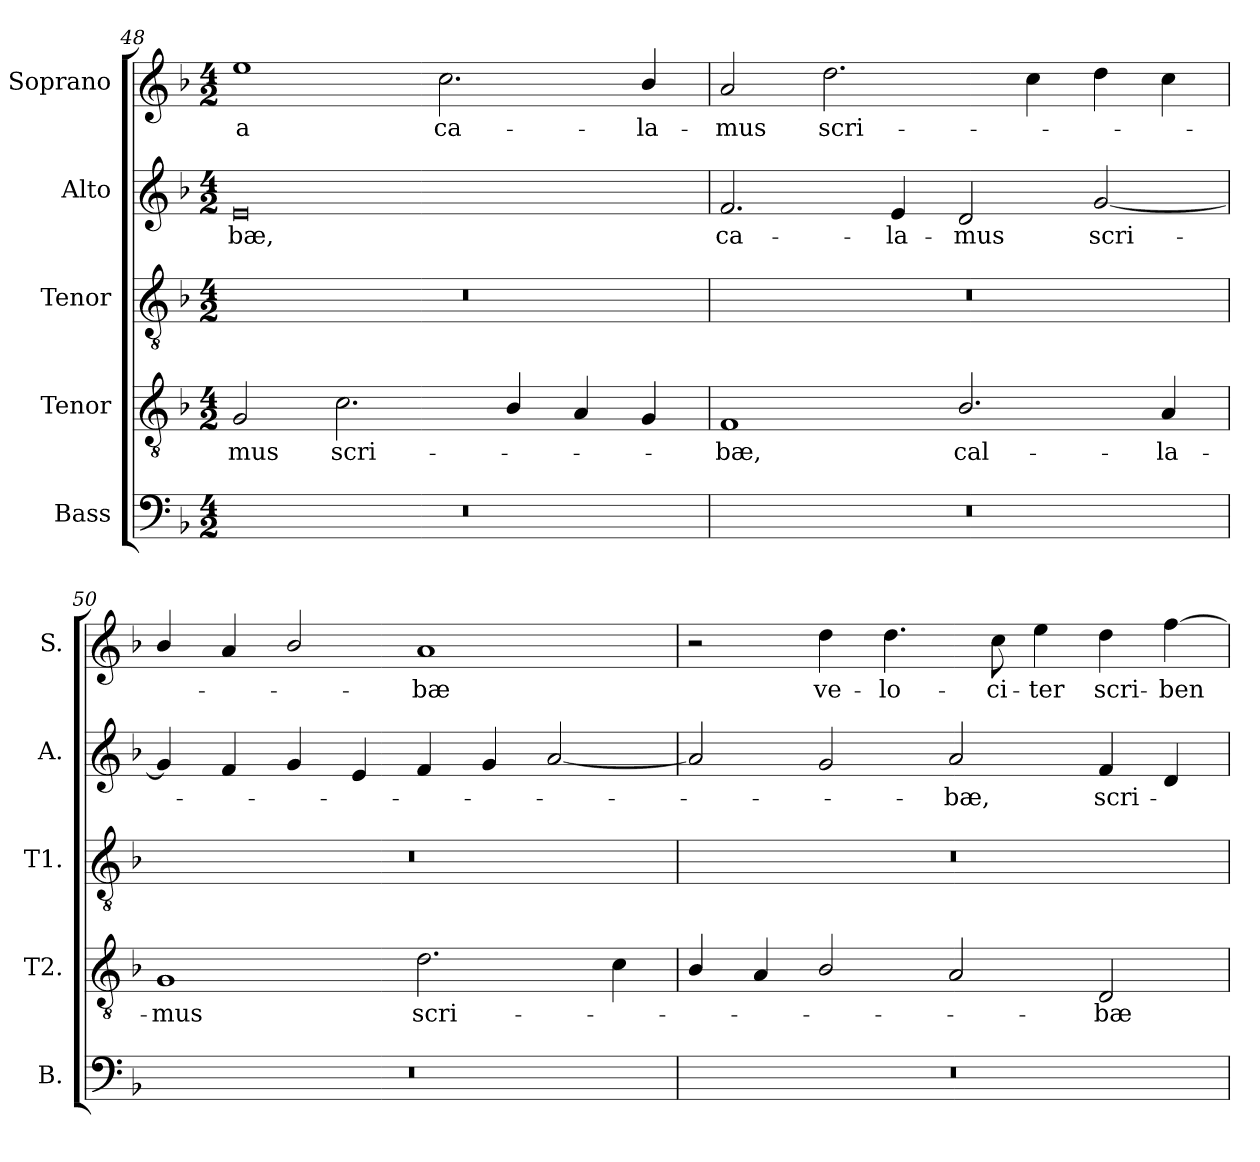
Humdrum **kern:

**kern	**kern	**text	**kern	**kern	**text	**kern	**text
*part5	*part4	*part4	*part3	*part2	*part2	*part1	*part1
*staff5	*staff4	*staff4	*staff3	*staff2	*staff2	*staff1	*staff1
*I"Bass	*I"Tenor	*	*I"Tenor	*I"Alto	*	*I"Soprano	*
*I'B.	*I'T2.	*	*I'T1.	*I'A.	*	*I'S.	*
*clefF4	*clefGv2	*	*clefGv2	*clefG2	*	*clefG2	*
*	*ITrd7c12	*	*ITrd7c12	*	*	*	*
*k[b-]	*k[b-]	*	*k[b-]	*k[b-]	*	*k[b-]	*
*F:	*F:	*	*F:	*F:	*	*F:	*
*M4/2	*M4/2	*	*M4/2	*M4/2	*	*M4/2	*
=48	=48	=48	=48	=48	=48	=48	=48
!LO:N:vis=1	!	!	!	!	!	!	!
!	!	!LO:LY:b:color=#000000	!LO:N:vis=1	!	!	!	!
!	!	!	!	!	!LO:LY:b:color=#000000	!	!
!	!	!	!	!	!	!	!LO:LY:b:color=#000000
0r	2GGi/	-mus	0r	0ei	-bæ,	1eei	-a
!	!	!LO:LY:b:color=#000000	!	!	!	!	!
.	2.Ci\	scri-	.	.	.	.	.
!	!	!	!	!	!	!	!LO:LY:b:color=#000000
.	.	.	.	.	.	2.cci\	ca-
.	4BB-i/	.	.	.	.	.	.
.	4AAi/	.	.	.	.	.	.
!	!	!	!	!	!	!	!LO:LY:b:color=#000000
.	4GGi/	.	.	.	.	4b-i/	-la-
=49	=49	=49	=49	=49	=49	=49	=49
!LO:N:vis=1	!	!	!	!	!	!	!
!	!	!LO:LY:b:color=#000000	!LO:N:vis=1	!	!	!	!
!	!	!	!	!	!LO:LY:b:color=#000000	!	!
!	!	!	!	!	!	!	!LO:LY:b:color=#000000
0r	1FFi	-bæ,	0r	2.fi/	ca-	2ai/	-mus
!	!	!	!	!	!	!	!LO:LY:b:color=#000000
.	.	.	.	.	.	2.ddi\	scri-
!	!	!	!	!	!LO:LY:b:color=#000000	!	!
.	.	.	.	4ei/	-la-	.	.
!	!	!LO:LY:b:color=#000000	!	!	!	!	!
!	!	!	!	!	!LO:LY:b:color=#000000	!	!
.	2.BB-i/	cal-	.	2di/	-mus	.	.
.	.	.	.	.	.	4cci\	.
!	!	!	!	!	!LO:LY:b:color=#000000	!	!
.	.	.	.	[2gi/	scri-	4ddi\	.
!	!	!LO:LY:b:color=#000000	!	!	!	!	!
.	4AAi/	-la-	.	.	.	4cci\	.
=50	=50	=50	=50	=50	=50	=50	=50
!LO:N:vis=1	!	!	!	!	!	!	!
!	!	!LO:LY:b:color=#000000	!LO:N:vis=1	!	!	!	!
0r	1GGi	-mus	0r	4gi/]	.	4b-i/	.
.	.	.	.	4fi/	.	4ai/	.
.	.	.	.	4gi/	.	2b-i/	.
.	.	.	.	4ei/	.	.	.
!	!	!LO:LY:b:color=#000000	!	!	!	!	!
!	!	!	!	!	!	!	!LO:LY:b:color=#000000
.	2.Di\	scri-	.	4fi/	.	1ai	-bæ
.	.	.	.	4gi/	.	.	.
.	.	.	.	[2ai/	.	.	.
.	4Ci\	.	.	.	.	.	.
!!LO:LB:g=z
=51	=51	=51	=51	=51	=51	=51	=51
!LO:N:vis=1	!	!	!LO:N:vis=1	!	!	!	!
0r	4BB-i/	.	0r	2ai/]	.	2r	.
.	4AAi/	.	.	.	.	.	.
!	!	!	!	!	!	!	!LO:LY:b:color=#000000
.	2BB-i/	.	.	2gi/	.	4ddi\	ve-
!	!	!	!	!	!	!	!LO:LY:b:color=#000000
.	.	.	.	.	.	4.ddi\	-lo-
!	!	!	!	!	!LO:LY:b:color=#000000	!	!
.	2AAi/	.	.	2ai/	-bæ,	.	.
!	!	!	!	!	!	!	!LO:LY:b:color=#000000
.	.	.	.	.	.	8cci\	-ci-
!	!	!	!	!	!	!	!LO:LY:b:color=#000000
.	.	.	.	.	.	4eei\	-ter
!	!	!LO:LY:b:color=#000000	!	!	!	!	!
!	!	!	!	!	!LO:LY:b:color=#000000	!	!
!	!	!	!	!	!	!	!LO:LY:b:color=#000000
.	2DDi/	-bæ	.	4fi/	scri-	4ddi\	scri-
!	!	!	!	!	!	!	!LO:LY:b:color=#000000
.	.	.	.	4di/	.	[4ffi\	-ben-
=	=	=	=	=	=	=	=
*-	*-	*-	*-	*-	*-	*-	*-
